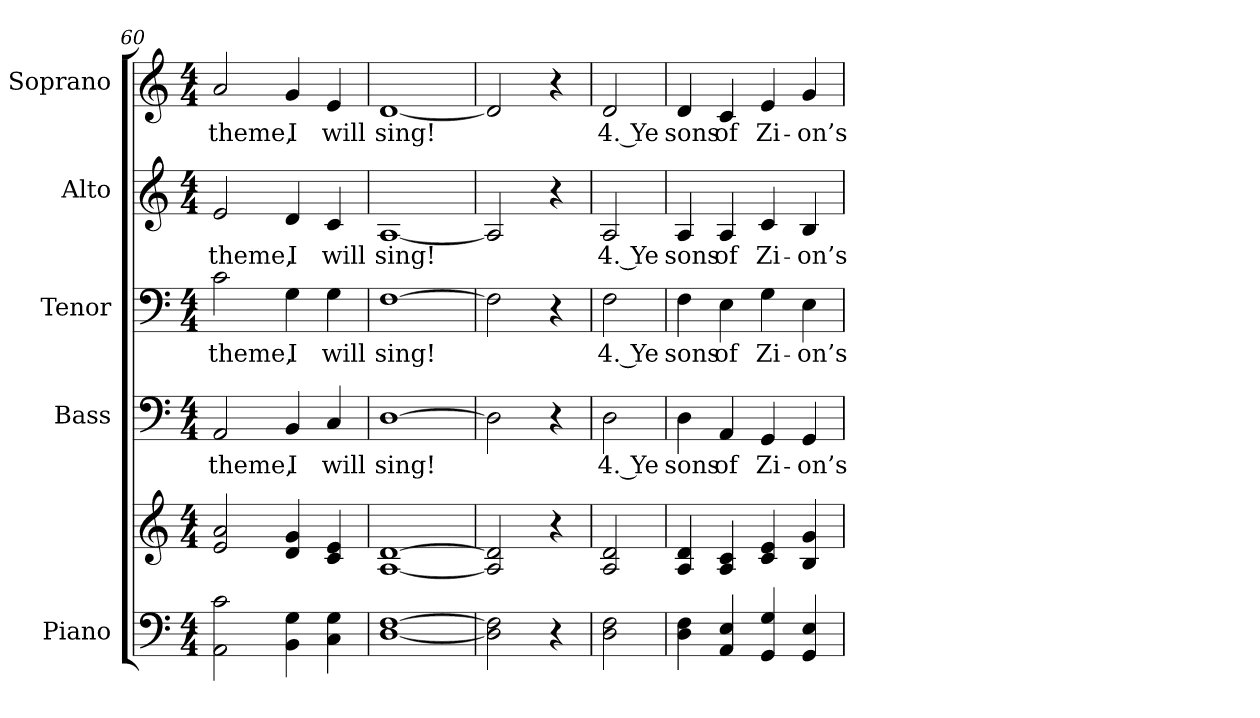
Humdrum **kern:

**kern	**kern	**kern	**text	**kern	**text	**kern	**text	**kern	**text
*part5	*part5	*part4	*part4	*part3	*part3	*part2	*part2	*part1	*part1
*staff6	*staff5	*staff4	*staff4	*staff3	*staff3	*staff2	*staff2	*staff1	*staff1
*I"Piano	*	*I"Bass	*	*I"Tenor	*	*I"Alto	*	*I"Soprano	*
*I'Pno.	*	*I'B.	*	*I'T.	*	*I'A.	*	*I'S.	*
*clefF4	*clefG2	*clefF4	*	*clefF4	*	*clefG2	*	*clefG2	*
*k[]	*k[]	*k[]	*	*k[]	*	*k[]	*	*k[]	*
*C:	*C:	*C:	*	*C:	*	*C:	*	*C:	*
*M4/4	*M4/4	*M4/4	*	*M4/4	*	*M4/4	*	*M4/4	*
=60	=60	=60	=60	=60	=60	=60	=60	=60	=60
!	!	!	!LO:LY:b:color=#000000	!	!	!	!	!	!
!	!	!	!	!	!LO:LY:b:color=#000000	!	!	!	!
!	!	!	!	!	!	!	!LO:LY:b:color=#000000	!	!
!	!	!	!	!	!	!	!	!	!LO:LY:b:color=#000000
2AAi\ 2ci	2ei/ 2ai	2AAi/	theme,	2ci\	theme,	2ei/	theme,	2ai/	theme,
!	!	!	!LO:LY:b:color=#000000	!	!	!	!	!	!
!	!	!	!	!	!LO:LY:b:color=#000000	!	!	!	!
!	!	!	!	!	!	!	!LO:LY:b:color=#000000	!	!
!	!	!	!	!	!	!	!	!	!LO:LY:b:color=#000000
4BBi\ 4Gi	4di/ 4gi	4BBi/	I	4Gi\	I	4di/	I	4gi/	I
!	!	!	!LO:LY:b:color=#000000	!	!	!	!	!	!
!	!	!	!	!	!LO:LY:b:color=#000000	!	!	!	!
!	!	!	!	!	!	!	!LO:LY:b:color=#000000	!	!
!	!	!	!	!	!	!	!	!	!LO:LY:b:color=#000000
4Ci\ 4Gi	4ci/ 4ei	4Ci/	will	4Gi\	will	4ci/	will	4ei/	will
=61	=61	=61	=61	=61	=61	=61	=61	=61	=61
!	!	!	!LO:LY:b:color=#000000	!	!	!	!	!	!
!	!	!	!	!	!LO:LY:b:color=#000000	!	!	!	!
!	!	!	!	!	!	!	!LO:LY:b:color=#000000	!	!
!	!	!	!	!	!	!	!	!	!LO:LY:b:color=#000000
[<1Di [>1Fi	[<1Ai [>1di	[>1Di	sing!	[>1Fi	sing!	[<1Ai	sing!	[<1di	sing!
=62	=62	=62	=62	=62	=62	=62	=62	=62	=62
2Di\] 2Fi]	2Ai/] 2di]	2Di\]	.	2Fi\]	.	2Ai/]	.	2di/]	.
4r	4r	4r	.	4r	.	4r	.	4r	.
!!LO:PB:g=z
=63	=63	=63	=63	=63	=63	=63	=63	=63	=63
!	!	!	!LO:LY:b:color=#000000	!	!	!	!	!	!
!	!	!	!	!	!LO:LY:b:color=#000000	!	!	!	!
!	!	!	!	!	!	!	!LO:LY:b:color=#000000	!	!
!	!	!	!	!	!	!	!	!	!LO:LY:b:color=#000000
2Di\ 2Fi	2Ai/ 2di	2Di\	4. Ye	2Fi\	4. Ye	2Ai/	4. Ye	2di/	4. Ye
=64	=64	=64	=64	=64	=64	=64	=64	=64	=64
!	!	!	!LO:LY:b:color=#000000	!	!	!	!	!	!
!	!	!	!	!	!LO:LY:b:color=#000000	!	!	!	!
!	!	!	!	!	!	!	!LO:LY:b:color=#000000	!	!
!	!	!	!	!	!	!	!	!	!LO:LY:b:color=#000000
4Di\ 4Fi	4Ai/ 4di	4Di\	sons	4Fi\	sons	4Ai/	sons	4di/	sons
!	!	!	!LO:LY:b:color=#000000	!	!	!	!	!	!
!	!	!	!	!	!LO:LY:b:color=#000000	!	!	!	!
!	!	!	!	!	!	!	!LO:LY:b:color=#000000	!	!
!	!	!	!	!	!	!	!	!	!LO:LY:b:color=#000000
4AAi/ 4Ei	4Ai/ 4ci	4AAi/	of	4Ei\	of	4Ai/	of	4ci/	of
!	!	!	!LO:LY:b:color=#000000	!	!	!	!	!	!
!	!	!	!	!	!LO:LY:b:color=#000000	!	!	!	!
!	!	!	!	!	!	!	!LO:LY:b:color=#000000	!	!
!	!	!	!	!	!	!	!	!	!LO:LY:b:color=#000000
4GGi/ 4Gi	4ci/ 4ei	4GGi/	Zi-	4Gi\	Zi-	4ci/	Zi-	4ei/	Zi-
!	!	!	!LO:LY:b:color=#000000	!	!	!	!	!	!
!	!	!	!	!	!LO:LY:b:color=#000000	!	!	!	!
!	!	!	!	!	!	!	!LO:LY:b:color=#000000	!	!
!	!	!	!	!	!	!	!	!	!LO:LY:b:color=#000000
4GGi/ 4Ei	4Bi/ 4gi	4GGi/	-on’s	4Ei\	-on’s	4Bi/	-on’s	4gi/	-on’s
=	=	=	=	=	=	=	=	=	=
*-	*-	*-	*-	*-	*-	*-	*-	*-	*-
